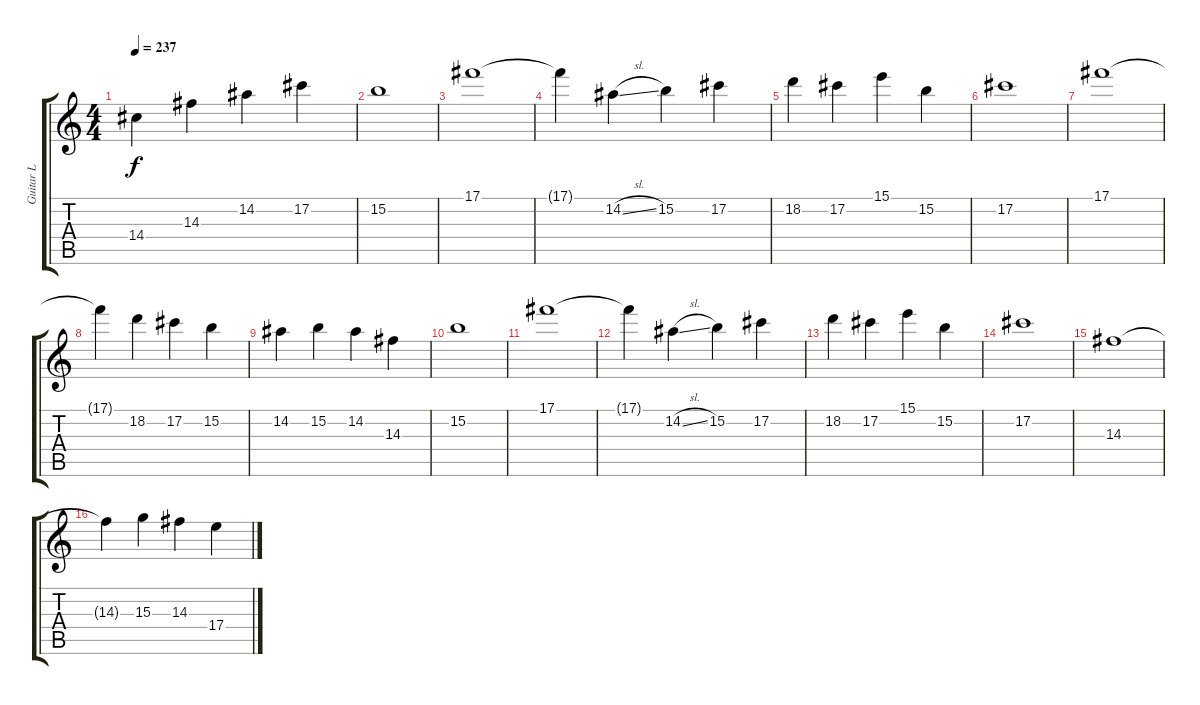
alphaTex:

\track ("Guitar L" "Guitar L") {instrument distortionguitar}
\staff {score tabs}
\tuning (Db4 Ab3 E3 B2 Gb2 B1) {hide}
\ts (4 4)
\tempo 237
\clef g2
\ks c
14.4.4{dy f} 14.3.4 14.2.4 17.2.4 |
15.2.1 |
17.1.1 |
17.1{t}.4 14.2{sl}.4 15.2.4 17.2.4 |
18.2.4 17.2.4 15.1.4 15.2.4 |
17.2.1 |
17.1.1 |
17.1{t}.4 18.2.4 17.2.4 15.2.4 |
14.2.4 15.2.4 14.2.4 14.3.4 |
15.2.1 |
17.1.1 |
17.1{t}.4 14.2{sl}.4 15.2.4 17.2.4 |
18.2.4 17.2.4 15.1.4 15.2.4 |
17.2.1 |
14.3.1 |
14.3{t}.4 15.3.4 14.3.4 17.4.4
